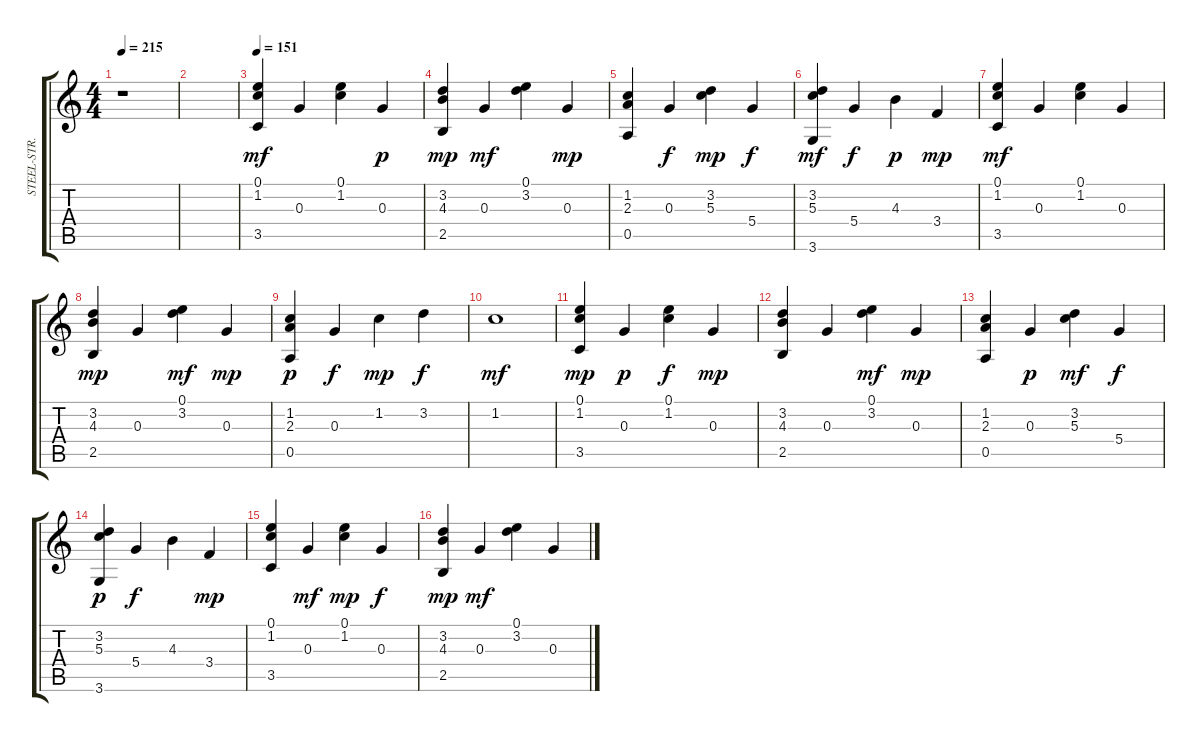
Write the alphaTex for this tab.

\track ("STEEL-STR.GT.       " "STEEL-STR.") {instrument acousticguitarsteel}
\staff {score tabs}
\tuning (E4 B3 G3 D3 A2 E2) {hide}
\ts (4 4)
\tempo 215
\clef g2
\ks c
r.1{dy mf instrument acousticguitarsteel} |
|
\tempo 151
(0.1 1.2 3.5).4{instrument acousticguitarsteel} 0.3.4 (0.1 1.2).4 0.3.4{dy p} |
(3.2 4.3 2.5).4{dy mp} 0.3.4{dy mf} (0.1 3.2).4 0.3.4{dy mp} |
(1.2 2.3 0.5).4 0.3.4{dy f} (3.2 5.3).4{dy mp} 5.4.4{dy f} |
(3.2 5.3 3.6).4{dy mf} 5.4.4{dy f} 4.3.4{dy p} 3.4.4{dy mp} |
(0.1 1.2 3.5).4{dy mf} 0.3.4 (0.1 1.2).4 0.3.4 |
(3.2 4.3 2.5).4{dy mp} 0.3.4 (0.1 3.2).4{dy mf} 0.3.4{dy mp} |
(1.2 2.3 0.5).4{dy p} 0.3.4{dy f} 1.2.4{dy mp} 3.2.4{dy f} |
1.2.1{dy mf} |
(0.1 1.2 3.5).4{dy mp} 0.3.4{dy p} (0.1 1.2).4{dy f} 0.3.4{dy mp} |
(3.2 4.3 2.5).4 0.3.4 (0.1 3.2).4{dy mf} 0.3.4{dy mp} |
(1.2 2.3 0.5).4 0.3.4{dy p} (3.2 5.3).4{dy mf} 5.4.4{dy f} |
(3.2 5.3 3.6).4{dy p} 5.4.4{dy f} 4.3.4 3.4.4{dy mp} |
(0.1 1.2 3.5).4 0.3.4{dy mf} (0.1 1.2).4{dy mp} 0.3.4{dy f} |
(3.2 4.3 2.5).4{dy mp} 0.3.4{dy mf} (0.1 3.2).4 0.3.4
